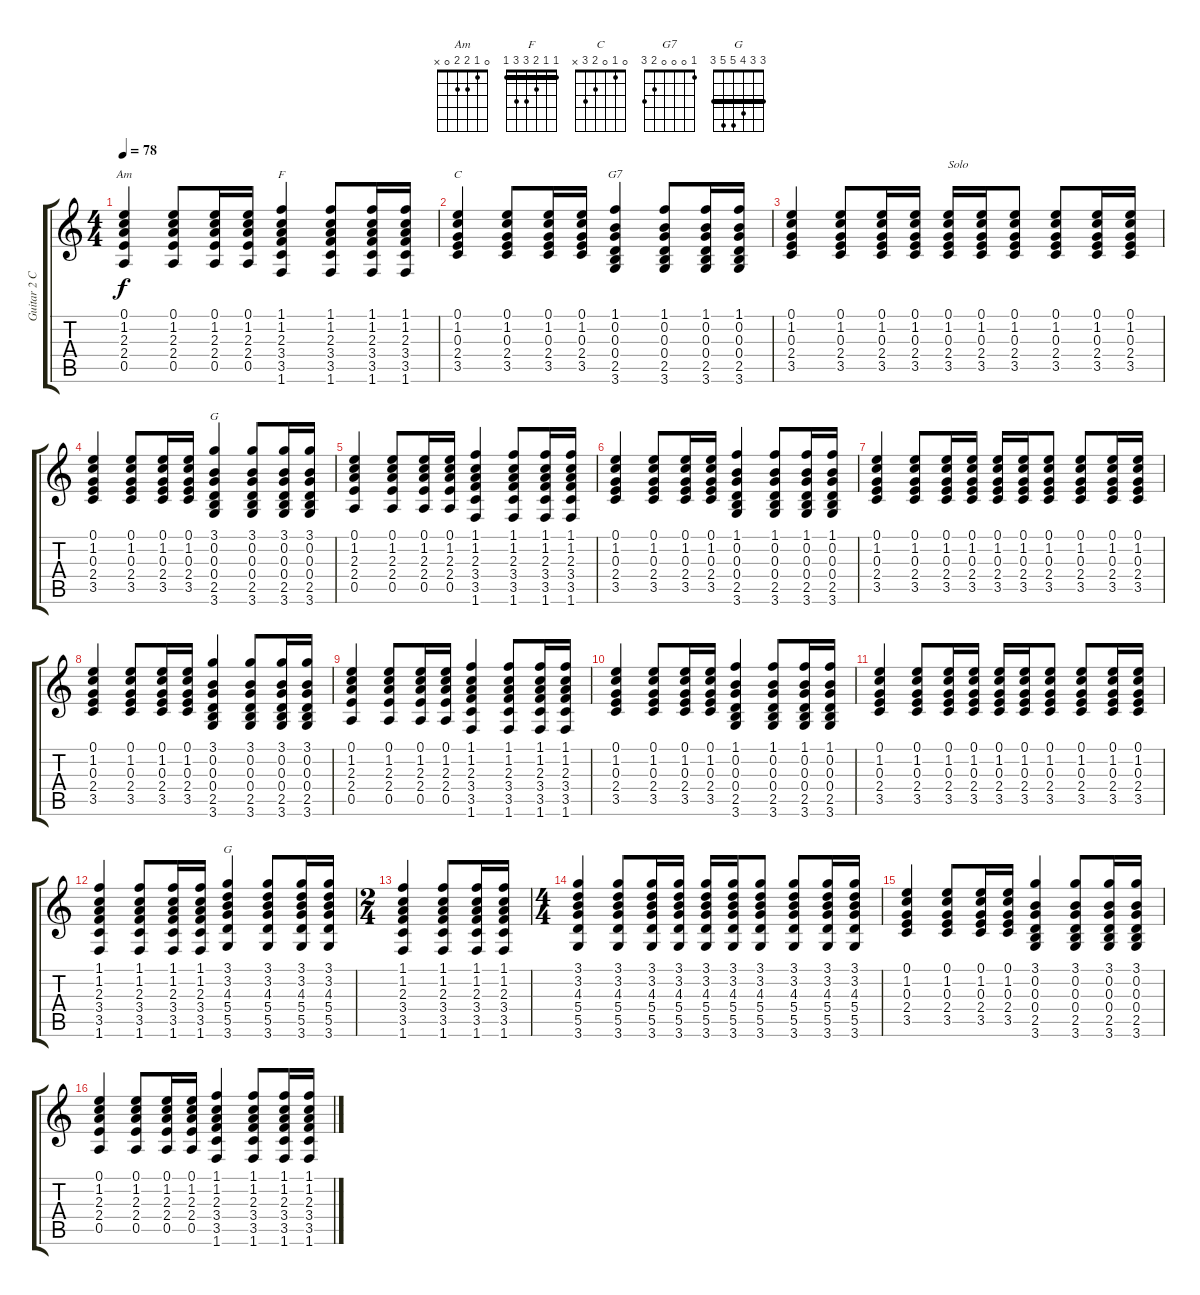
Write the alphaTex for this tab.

\track ("Guitar 2 Chord" "Guitar 2 C") {instrument acousticguitarsteel}
\staff {score tabs}
\tuning (E4 B3 G3 D3 A2 E2) {hide}
\chord ("Am" 0 1 2 2 0 x)
\chord ("F" 1 1 2 3 3 1) {barre 1}
\chord ("C" 0 1 0 2 3 x)
\chord ("G7" 1 0 0 0 2 3)
\chord ("G" 3 0 0 0 2 3)
\chord ("G" 3 3 4 5 5 3) {barre 3}
\ts (4 4)
\tempo 78
\clef g2
\ks c
(0.1 1.2 2.3 2.4 0.5).4{ch "Am" dy f} (0.1 1.2 2.3 2.4 0.5).8 (0.1 1.2 2.3 2.4 0.5).16 (0.1 1.2 2.3 2.4 0.5).16 (1.1 1.2 2.3 3.4 3.5 1.6).4{ch "F"} (1.1 1.2 2.3 3.4 3.5 1.6).8 (1.1 1.2 2.3 3.4 3.5 1.6).16 (1.1 1.2 2.3 3.4 3.5 1.6).16 |
(0.1 1.2 0.3 2.4 3.5).4{ch "C"} (0.1 1.2 0.3 2.4 3.5).8 (0.1 1.2 0.3 2.4 3.5).16 (0.1 1.2 0.3 2.4 3.5).16 (1.1 0.2 0.3 0.4 2.5 3.6).4{ch "G7"} (1.1 0.2 0.3 0.4 2.5 3.6).8 (1.1 0.2 0.3 0.4 2.5 3.6).16 (1.1 0.2 0.3 0.4 2.5 3.6).16 |
(0.1 1.2 0.3 2.4 3.5).4 (0.1 1.2 0.3 2.4 3.5).8 (0.1 1.2 0.3 2.4 3.5).16 (0.1 1.2 0.3 2.4 3.5).16 (0.1 1.2 0.3 2.4 3.5).16{txt "Solo"} (0.1 1.2 0.3 2.4 3.5).16 (0.1 1.2 0.3 2.4 3.5).8 (0.1 1.2 0.3 2.4 3.5).8 (0.1 1.2 0.3 2.4 3.5).16 (0.1 1.2 0.3 2.4 3.5).16 |
(0.1 1.2 0.3 2.4 3.5).4{volume 10} (0.1 1.2 0.3 2.4 3.5).8 (0.1 1.2 0.3 2.4 3.5).16 (0.1 1.2 0.3 2.4 3.5).16 (3.1 0.2 0.3 0.4 2.5 3.6).4{ch "G"} (3.1 0.2 0.3 0.4 2.5 3.6).8 (3.1 0.2 0.3 0.4 2.5 3.6).16 (3.1 0.2 0.3 0.4 2.5 3.6).16 |
(0.1 1.2 2.3 2.4 0.5).4 (0.1 1.2 2.3 2.4 0.5).8 (0.1 1.2 2.3 2.4 0.5).16 (0.1 1.2 2.3 2.4 0.5).16 (1.1 1.2 2.3 3.4 3.5 1.6).4 (1.1 1.2 2.3 3.4 3.5 1.6).8 (1.1 1.2 2.3 3.4 3.5 1.6).16 (1.1 1.2 2.3 3.4 3.5 1.6).16 |
(0.1 1.2 0.3 2.4 3.5).4 (0.1 1.2 0.3 2.4 3.5).8 (0.1 1.2 0.3 2.4 3.5).16 (0.1 1.2 0.3 2.4 3.5).16 (1.1 0.2 0.3 0.4 2.5 3.6).4 (1.1 0.2 0.3 0.4 2.5 3.6).8 (1.1 0.2 0.3 0.4 2.5 3.6).16 (1.1 0.2 0.3 0.4 2.5 3.6).16 |
(0.1 1.2 0.3 2.4 3.5).4 (0.1 1.2 0.3 2.4 3.5).8 (0.1 1.2 0.3 2.4 3.5).16 (0.1 1.2 0.3 2.4 3.5).16 (0.1 1.2 0.3 2.4 3.5).16 (0.1 1.2 0.3 2.4 3.5).16 (0.1 1.2 0.3 2.4 3.5).8 (0.1 1.2 0.3 2.4 3.5).8 (0.1 1.2 0.3 2.4 3.5).16 (0.1 1.2 0.3 2.4 3.5).16 |
(0.1 1.2 0.3 2.4 3.5).4 (0.1 1.2 0.3 2.4 3.5).8 (0.1 1.2 0.3 2.4 3.5).16 (0.1 1.2 0.3 2.4 3.5).16 (3.1 0.2 0.3 0.4 2.5 3.6).4 (3.1 0.2 0.3 0.4 2.5 3.6).8 (3.1 0.2 0.3 0.4 2.5 3.6).16 (3.1 0.2 0.3 0.4 2.5 3.6).16 |
(0.1 1.2 2.3 2.4 0.5).4 (0.1 1.2 2.3 2.4 0.5).8 (0.1 1.2 2.3 2.4 0.5).16 (0.1 1.2 2.3 2.4 0.5).16 (1.1 1.2 2.3 3.4 3.5 1.6).4 (1.1 1.2 2.3 3.4 3.5 1.6).8 (1.1 1.2 2.3 3.4 3.5 1.6).16 (1.1 1.2 2.3 3.4 3.5 1.6).16 |
(0.1 1.2 0.3 2.4 3.5).4 (0.1 1.2 0.3 2.4 3.5).8 (0.1 1.2 0.3 2.4 3.5).16 (0.1 1.2 0.3 2.4 3.5).16 (1.1 0.2 0.3 0.4 2.5 3.6).4 (1.1 0.2 0.3 0.4 2.5 3.6).8 (1.1 0.2 0.3 0.4 2.5 3.6).16 (1.1 0.2 0.3 0.4 2.5 3.6).16 |
(0.1 1.2 0.3 2.4 3.5).4 (0.1 1.2 0.3 2.4 3.5).8 (0.1 1.2 0.3 2.4 3.5).16 (0.1 1.2 0.3 2.4 3.5).16 (0.1 1.2 0.3 2.4 3.5).16 (0.1 1.2 0.3 2.4 3.5).16 (0.1 1.2 0.3 2.4 3.5).8 (0.1 1.2 0.3 2.4 3.5).8 (0.1 1.2 0.3 2.4 3.5).16 (0.1 1.2 0.3 2.4 3.5).16 |
(1.1 1.2 2.3 3.4 3.5 1.6).4 (1.1 1.2 2.3 3.4 3.5 1.6).8 (1.1 1.2 2.3 3.4 3.5 1.6).16 (1.1 1.2 2.3 3.4 3.5 1.6).16 (3.1 3.2 4.3 5.4 5.5 3.6).4{ch "G"} (3.1 3.2 4.3 5.4 5.5 3.6).8 (3.1 3.2 4.3 5.4 5.5 3.6).16 (3.1 3.2 4.3 5.4 5.5 3.6).16 |
\ts (2 4)
(1.1 1.2 2.3 3.4 3.5 1.6).4 (1.1 1.2 2.3 3.4 3.5 1.6).8 (1.1 1.2 2.3 3.4 3.5 1.6).16 (1.1 1.2 2.3 3.4 3.5 1.6).16 |
\ts (4 4)
(3.1 3.2 4.3 5.4 5.5 3.6).4 (3.1 3.2 4.3 5.4 5.5 3.6).8 (3.1 3.2 4.3 5.4 5.5 3.6).16 (3.1 3.2 4.3 5.4 5.5 3.6).16 (3.1 3.2 4.3 5.4 5.5 3.6).16 (3.1 3.2 4.3 5.4 5.5 3.6).16 (3.1 3.2 4.3 5.4 5.5 3.6).8 (3.1 3.2 4.3 5.4 5.5 3.6).8 (3.1 3.2 4.3 5.4 5.5 3.6).16 (3.1 3.2 4.3 5.4 5.5 3.6).16 |
(0.1 1.2 0.3 2.4 3.5).4 (0.1 1.2 0.3 2.4 3.5).8 (0.1 1.2 0.3 2.4 3.5).16 (0.1 1.2 0.3 2.4 3.5).16 (3.1 0.2 0.3 0.4 2.5 3.6).4 (3.1 0.2 0.3 0.4 2.5 3.6).8 (3.1 0.2 0.3 0.4 2.5 3.6).16 (3.1 0.2 0.3 0.4 2.5 3.6).16 |
(0.1 1.2 2.3 2.4 0.5).4 (0.1 1.2 2.3 2.4 0.5).8 (0.1 1.2 2.3 2.4 0.5).16 (0.1 1.2 2.3 2.4 0.5).16 (1.1 1.2 2.3 3.4 3.5 1.6).4 (1.1 1.2 2.3 3.4 3.5 1.6).8 (1.1 1.2 2.3 3.4 3.5 1.6).16 (1.1 1.2 2.3 3.4 3.5 1.6).16
